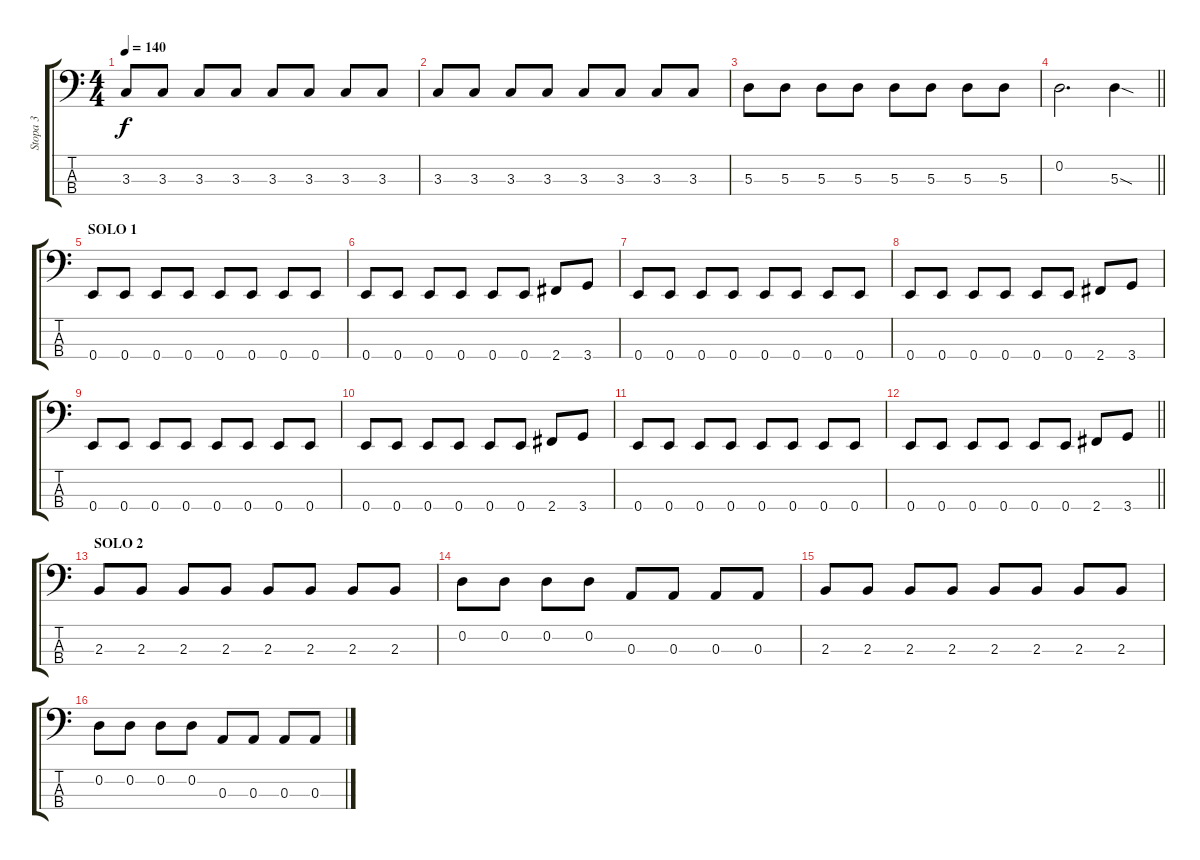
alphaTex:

\track ("Stopa 3" "Stopa 3") {instrument electricbasspick}
\staff {score tabs}
\tuning (G2 D2 A1 E1) {hide}
\ts (4 4)
\tempo 140
\clef f4
\ks c
3.3.8{dy f} 3.3.8 3.3.8 3.3.8 3.3.8 3.3.8 3.3.8 3.3.8 |
3.3.8 3.3.8 3.3.8 3.3.8 3.3.8 3.3.8 3.3.8 3.3.8 |
5.3.8 5.3.8 5.3.8 5.3.8 5.3.8 5.3.8 5.3.8 5.3.8 |
\barLineRight lightlight
0.2.2{d} 5.3{sod}.4 |
\section ("" "SOLO 1")
0.4.8 0.4.8 0.4.8 0.4.8 0.4.8 0.4.8 0.4.8 0.4.8 |
0.4.8 0.4.8 0.4.8 0.4.8 0.4.8 0.4.8 2.4.8 3.4.8 |
0.4.8 0.4.8 0.4.8 0.4.8 0.4.8 0.4.8 0.4.8 0.4.8 |
0.4.8 0.4.8 0.4.8 0.4.8 0.4.8 0.4.8 2.4.8 3.4.8 |
0.4.8 0.4.8 0.4.8 0.4.8 0.4.8 0.4.8 0.4.8 0.4.8 |
0.4.8 0.4.8 0.4.8 0.4.8 0.4.8 0.4.8 2.4.8 3.4.8 |
0.4.8 0.4.8 0.4.8 0.4.8 0.4.8 0.4.8 0.4.8 0.4.8 |
\barLineRight lightlight
0.4.8 0.4.8 0.4.8 0.4.8 0.4.8 0.4.8 2.4.8 3.4.8 |
\section ("" "SOLO 2")
2.3.8 2.3.8 2.3.8 2.3.8 2.3.8 2.3.8 2.3.8 2.3.8 |
0.2.8 0.2.8 0.2.8 0.2.8 0.3.8 0.3.8 0.3.8 0.3.8 |
2.3.8 2.3.8 2.3.8 2.3.8 2.3.8 2.3.8 2.3.8 2.3.8 |
0.2.8 0.2.8 0.2.8 0.2.8 0.3.8 0.3.8 0.3.8 0.3.8
